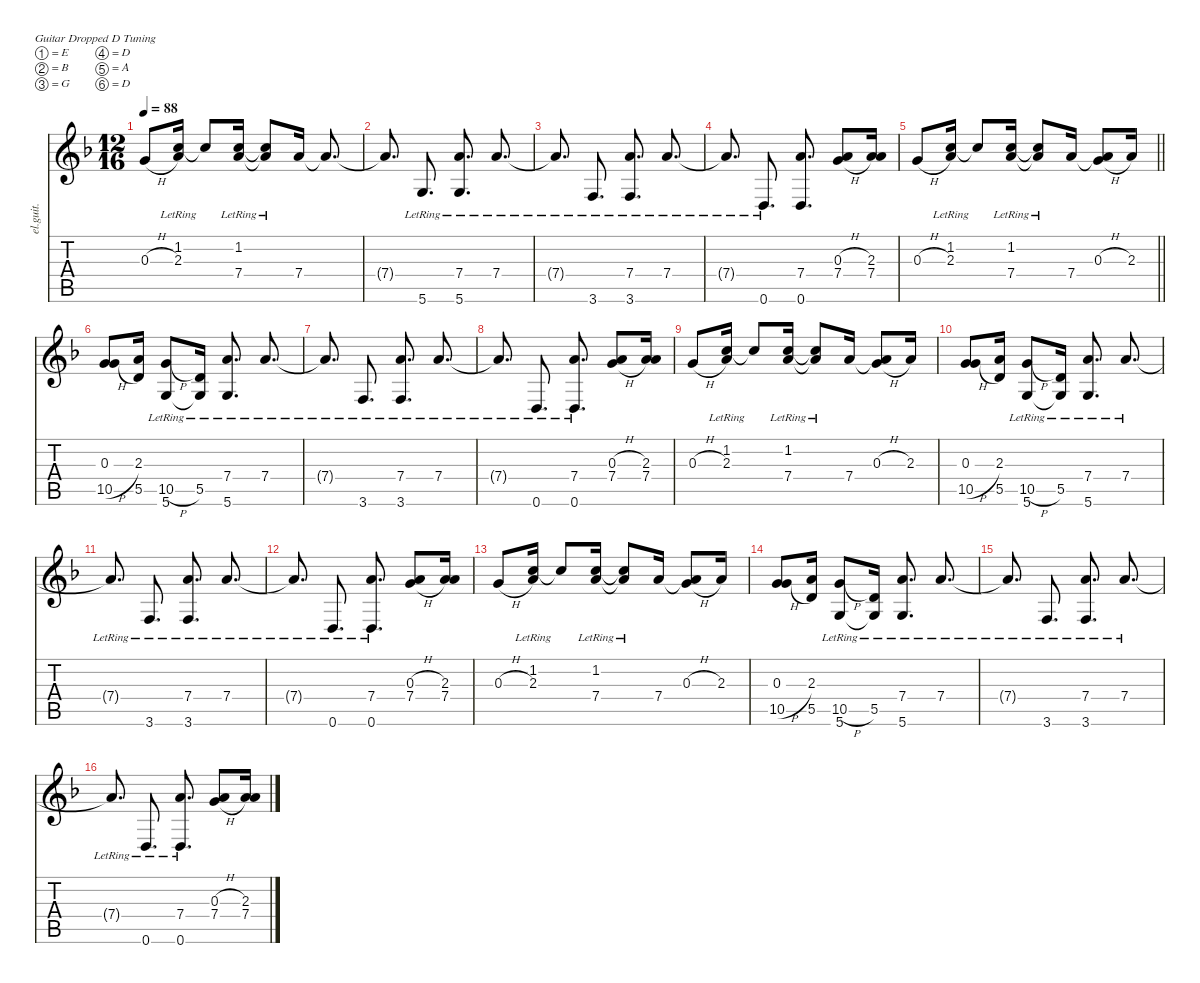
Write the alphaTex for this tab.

\defaultSystemsLayout 4
\hideDynamics
\bracketExtendMode nobrackets
\otherSystemsTrackNameOrientation horizontal
\track ("[guitar delay and whammy effect]" "el.guit.") {instrument electricguitarclean}
\staff {score tabs}
\tuning (E4 B3 G3 D3 A2 D2)
\ts (12 16)
\tempo 88
\clef g2
\ks dminor
0.3{h acc forcenatural}.8{dy p beam Up} (1.2{acc forcenatural} 2.3{lr acc forcenatural}).16{dy f beam Up} 1.2{t acc forcenatural}.8{beam Up} (1.2{lr acc forcenatural} 7.4{acc forcenatural}).16{dy p beam Up} (1.2{lr t acc forcenatural} 7.4{t acc forcenatural}).8{dy f beam Up} 7.4{acc forcenatural}.16{dy p beam Up} 7.4{t acc forcenatural}.8{d dy f beam Up} |
7.4{t acc forcenatural}.8{d beam Up} 5.6{lr acc forcenatural}.8{d beam Up} (7.4{acc forcenatural} 5.6{lr acc forcenatural}).8{d beam Up} 7.4{lr acc forcenatural}.8{d dy p beam Up} |
7.4{lr t acc forcenatural}.8{d dy f beam Up} 3.6{lr acc forcenatural}.8{d beam Up} (7.4{lr acc forcenatural} 3.6{lr acc forcenatural}).8{d beam Up} 7.4{lr acc forcenatural}.8{d dy p beam Up} |
7.4{lr t acc forcenatural}.8{d dy f beam Up} 0.6{lr acc forcenatural}.8{d beam Up} (7.4{acc forcenatural} 0.6{acc forcenatural}).8{d beam Up} (0.3{h acc forcenatural} 7.4{acc forcenatural}).8{beam Up} (2.3{acc forcenatural} 7.4{acc forcenatural}).16{beam Up} |
\barLineRight lightlight
0.3{h acc forcenatural}.8{dy p beam Up} (1.2{acc forcenatural} 2.3{lr acc forcenatural}).16{dy f beam Up} 1.2{t acc forcenatural}.8{beam Up} (1.2{lr acc forcenatural} 7.4{acc forcenatural}).16{dy p beam Up} (1.2{lr t acc forcenatural} 7.4{t acc forcenatural}).8{dy f beam Up} 7.4{acc forcenatural}.16{dy p beam Up} (0.3{h acc forcenatural} 7.4{t acc forcenatural}).8{dy f beam Up} 2.3{acc forcenatural}.16{beam Up} |
(0.3{h acc forcenatural} 10.5{h acc forcenatural}).8{dy p beam Up} (2.3{acc forcenatural} 5.5{acc forcenatural}).16{beam Up} (10.5{h acc forcenatural} 5.6{lr acc forcenatural}).8{beam Up} (5.5{lr acc forcenatural} 5.6{lr t acc forcenatural}).16{beam Up} (7.4{acc forcenatural} 5.6{lr acc forcenatural}).8{d dy f beam Up} 7.4{lr acc forcenatural}.8{d dy p beam Up} |
7.4{lr t acc forcenatural}.8{d dy f beam Up} 3.6{lr acc forcenatural}.8{d beam Up} (7.4{lr acc forcenatural} 3.6{lr acc forcenatural}).8{d beam Up} 7.4{lr acc forcenatural}.8{d dy p beam Up} |
7.4{lr t acc forcenatural}.8{d dy f beam Up} 0.6{lr acc forcenatural}.8{d beam Up} (7.4{acc forcenatural} 0.6{lr acc forcenatural}).8{d beam Up} (0.3{h acc forcenatural} 7.4{acc forcenatural}).8{beam Up} (2.3{acc forcenatural} 7.4{acc forcenatural}).16{beam Up} |
0.3{h acc forcenatural}.8{dy p beam Up} (1.2{acc forcenatural} 2.3{lr acc forcenatural}).16{dy f beam Up} 1.2{t acc forcenatural}.8{beam Up} (1.2{lr acc forcenatural} 7.4{acc forcenatural}).16{dy p beam Up} (1.2{lr t acc forcenatural} 7.4{t acc forcenatural}).8{dy f beam Up} 7.4{acc forcenatural}.16{dy p beam Up} (0.3{h acc forcenatural} 7.4{t acc forcenatural}).8{dy f beam Up} 2.3{acc forcenatural}.16{beam Up} |
(0.3{h acc forcenatural} 10.5{h acc forcenatural}).8{dy p beam Up} (2.3{acc forcenatural} 5.5{acc forcenatural}).16{beam Up} (10.5{h acc forcenatural} 5.6{lr acc forcenatural}).8{beam Up} (5.5{lr acc forcenatural} 5.6{lr t acc forcenatural}).16{beam Up} (7.4{acc forcenatural} 5.6{lr acc forcenatural}).8{d dy f beam Up} 7.4{lr acc forcenatural}.8{d dy p beam Up} |
7.4{lr t acc forcenatural}.8{d dy f beam Up} 3.6{lr acc forcenatural}.8{d beam Up} (7.4{lr acc forcenatural} 3.6{lr acc forcenatural}).8{d beam Up} 7.4{lr acc forcenatural}.8{d dy p beam Up} |
7.4{lr t acc forcenatural}.8{d dy f beam Up} 0.6{lr acc forcenatural}.8{d beam Up} (7.4{acc forcenatural} 0.6{lr acc forcenatural}).8{d beam Up} (0.3{h acc forcenatural} 7.4{acc forcenatural}).8{beam Up} (2.3{acc forcenatural} 7.4{acc forcenatural}).16{beam Up} |
0.3{h acc forcenatural}.8{dy p beam Up} (1.2{acc forcenatural} 2.3{lr acc forcenatural}).16{dy f beam Up} 1.2{t acc forcenatural}.8{beam Up} (1.2{lr acc forcenatural} 7.4{acc forcenatural}).16{dy p beam Up} (1.2{lr t acc forcenatural} 7.4{t acc forcenatural}).8{dy f beam Up} 7.4{acc forcenatural}.16{dy p beam Up} (0.3{h acc forcenatural} 7.4{t acc forcenatural}).8{dy f beam Up} 2.3{acc forcenatural}.16{beam Up} |
(0.3{h acc forcenatural} 10.5{h acc forcenatural}).8{dy p beam Up} (2.3{acc forcenatural} 5.5{acc forcenatural}).16{beam Up} (10.5{h acc forcenatural} 5.6{lr acc forcenatural}).8{beam Up} (5.5{lr acc forcenatural} 5.6{lr t acc forcenatural}).16{beam Up} (7.4{acc forcenatural} 5.6{lr acc forcenatural}).8{d dy f beam Up} 7.4{lr acc forcenatural}.8{d dy p beam Up} |
7.4{lr t acc forcenatural}.8{d dy f beam Up} 3.6{lr acc forcenatural}.8{d beam Up} (7.4{lr acc forcenatural} 3.6{lr acc forcenatural}).8{d beam Up} 7.4{lr acc forcenatural}.8{d dy p beam Up} |
7.4{lr t acc forcenatural}.8{d dy f beam Up} 0.6{lr acc forcenatural}.8{d beam Up} (7.4{acc forcenatural} 0.6{lr acc forcenatural}).8{d beam Up} (0.3{h acc forcenatural} 7.4{acc forcenatural}).8{beam Up} (2.3{acc forcenatural} 7.4{acc forcenatural}).16{beam Up}
